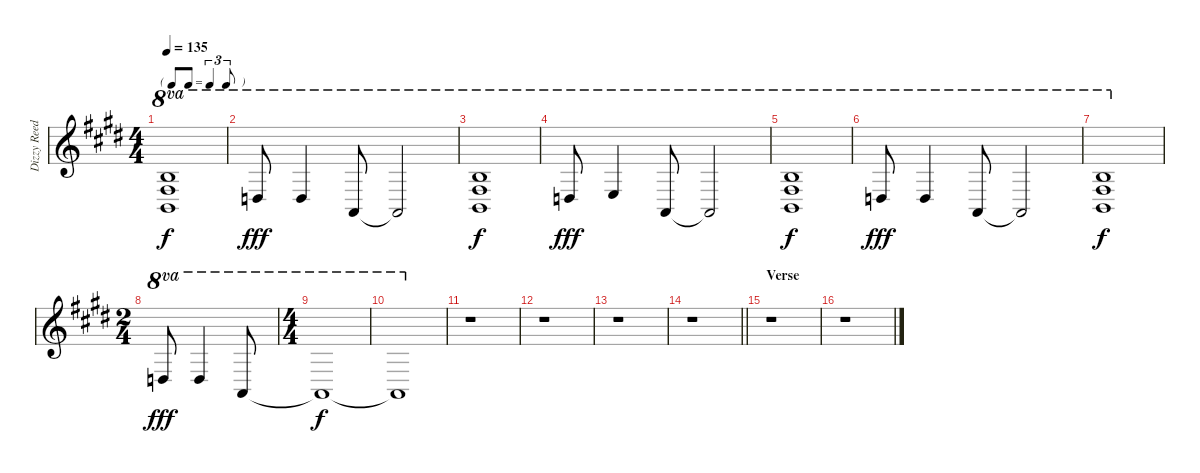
\track ("Dizzy Reed - Keyboards" "Dizzy Reed") {instrument drawbarorgan}
\staff {score}
\tuning (E4 B3 G3 D3 A2 E2) {hide}
\ts (4 4)
\tf triplet8th
\tempo 135
\clef g2
\ks e
(12.2 11.3 9.4).1{ot 8va dy f} |
7.3.8{ot 8va dy fff} 7.3.4{ot 8va} 2.3.8{ot 8va} 2.3{t}.2{ot 8va} |
(12.2 11.3 9.4).1{ot 8va dy f} |
7.3.8{ot 8va dy fff} 9.3.4{ot 8va} 2.3.8{ot 8va} 2.3{t}.2{ot 8va} |
(12.2 11.3 9.4).1{ot 8va dy f} |
7.3.8{ot 8va dy fff} 7.3.4{ot 8va} 2.3.8{ot 8va} 2.3{t}.2{ot 8va} |
(12.2 11.3 9.4).1{ot 8va dy f} |
\ts (2 4)
7.3.8{ot 8va dy fff} 7.3.4{ot 8va} 2.3.8{ot 8va} |
\ts (4 4)
2.3{t}.1{ot 8va dy f} |
2.3{t}.1{ot 8va} |
r.1 |
r.1 |
r.1 |
\barLineRight lightlight
r.1 |
\section ("" "Verse")
r.1 |
r.1
